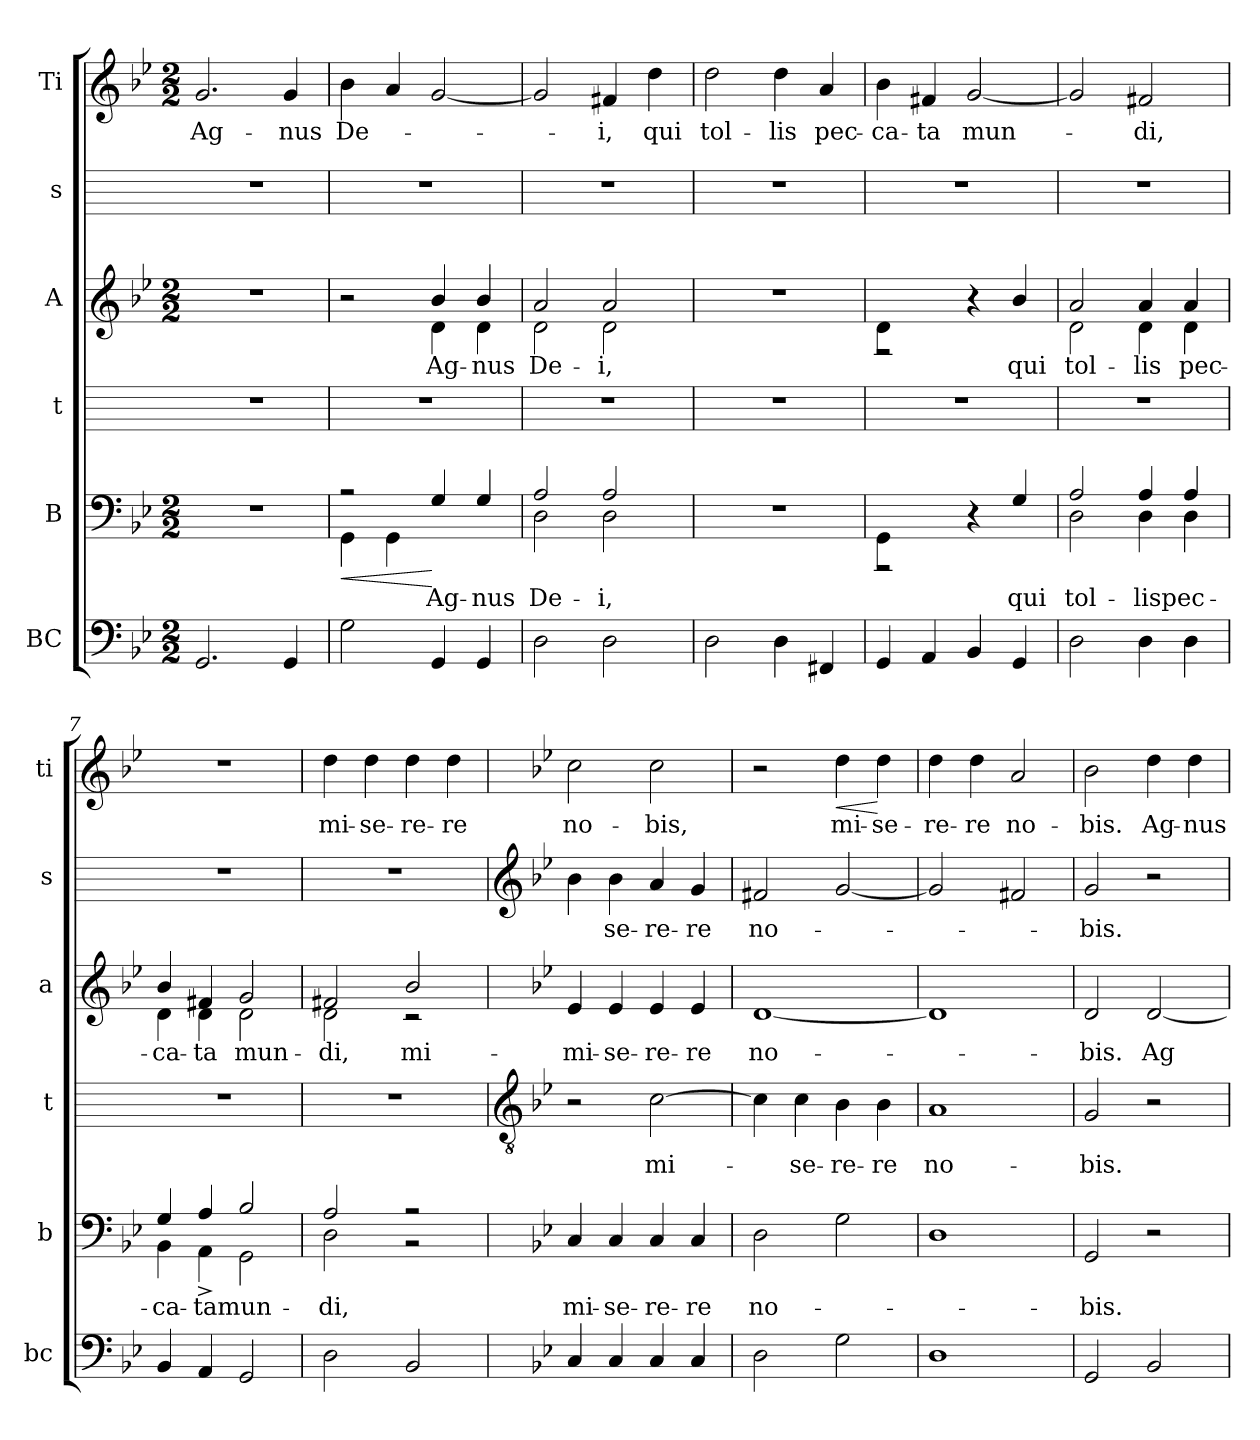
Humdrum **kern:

**kern	**kern	**text	**dynam	**kern	**text	**kern	**text	**kern	**text	**kern	**text	**dynam
*part6	*part5	*part5	*part5	*part4	*part4	*part3	*part3	*part2	*part2	*part1	*part1	*part1
*staff6	*staff5	*staff5	*staff5	*staff4	*staff4	*staff3	*staff3	*staff2	*staff2	*staff1	*staff1	*staff1
*I"BC	*I"B	*	*	*I"t	*	*I"A	*	*I"s	*	*I"Ti	*	*
*I'bc	*I'b	*	*	*I't	*	*I'a	*	*I's	*	*I'ti	*	*
!!LO:PB:g=z
*stria5	*stria5	*	*	*stria5	*	*stria5	*	*stria5	*	*stria5	*	*
*clefF4	*clefF4	*	*	*	*	*clefG2	*	*	*	*clefG2	*	*
*k[b-e-]	*k[b-e-]	*	*	*	*	*k[b-e-]	*	*	*	*k[b-e-]	*	*
*B-:	*B-:	*	*	*	*	*B-:	*	*	*	*B-:	*	*
*M2/2	*M2/2	*	*	*	*	*M2/2	*	*	*	*M2/2	*	*
=1	=1	=1	=1	=1	=1	=1	=1	=1	=1	=1	=1	=1
!	!	!	!	!	!	!	!	!	!	!	!LO:LY:b:cj	!
2.GG/	1r	.	.	1r	.	1r	.	1r	.	2.g/	Ag-	.
!	!	!	!	!	!	!	!	!	!	!	!LO:LY:b:cj	!
4GG/	.	.	.	.	.	.	.	.	.	4g/	-nus	.
=2	=2	=2	=2	=2	=2	=2	=2	=2	=2	=2	=2	=2
!	!	!	!LO:HP:b	!	!	!	!	!	!	!	!LO:LY:b:cj	!
*	*^	*	*	*	*	*^	*	*	*	*	*	*
2G\	2r	4GG\	.	<	1r	.	2ryy	2r	.	1r	.	4b-\	De-	.
.	.	4GG\	.	.	.	.	.	.	.	.	.	4a/	.	.
!	!	!	!LO:LY:b:cj	!	!	!	!	!	!LO:LY:b:cj	!	!	!	!	!
4GG/	4G/	2ryy	Ag-	[	.	.	4d\	4b-/	Ag-	.	.	[<2g/	.	.
!	!	!	!LO:LY:b:cj	!	!	!	!	!	!LO:LY:b:cj	!	!	!	!	!
4GG/	4G/	.	-nus	.	.	.	4d\	4b-/	-nus	.	.	.	.	.
=3	=3	=3	=3	=3	=3	=3	=3	=3	=3	=3	=3	=3	=3	=3
!	!	!	!LO:LY:b:cj	!	!	!	!	!	!LO:LY:b:cj	!	!	!	!	!
2D\	2A/	2D\	De-	.	1r	.	2a/	2d\	De-	1r	.	2g/]	.	.
!	!	!	!LO:LY:b:cj	!	!	!	!	!	!LO:LY:b	!	!	!	!LO:LY:b	!
2D\	2A/	2D\	-i,	.	.	.	2a/	2d\	-i,	.	.	4f#X/	-i,	.
!	!	!	!	!	!	!	!	!	!	!	!	!	!LO:LY:b:cj	!
.	.	.	.	.	.	.	.	.	.	.	.	4dd\	qui	.
*	*v	*v	*	*	*	*	*v	*v	*	*	*	*	*	*
=4	=4	=4	=4	=4	=4	=4	=4	=4	=4	=4	=4	=4
!	!	!	!	!	!	!	!	!	!	!	!LO:LY:b:cj	!
2D\	1r	.	.	1r	.	1r	.	1r	.	2dd\	tol-	.
!	!	!	!	!	!	!	!	!	!	!	!LO:LY:b:cj	!
4D\	.	.	.	.	.	.	.	.	.	4dd\	-lis	.
!	!	!	!	!	!	!	!	!	!	!	!LO:LY:b:cj	!
4FF#X/	.	.	.	.	.	.	.	.	.	4a/	pec-	.
=5	=5	=5	=5	=5	=5	=5	=5	=5	=5	=5	=5	=5
*	*^	*	*	*	*	*^	*	*	*	*	*	*
!	!	!	!	!	!	!	!	!	!	!	!	!	!LO:LY:b:cj	!
4GG/	4GG\	2r	.	.	1r	.	4d\	2r	.	1r	.	4b-\	-ca-	.
!	!	!	!	!	!	!	!	!	!	!	!	!	!LO:LY:b:cj	!
4AA/	2.ryy	.	.	.	.	.	2.ryy	.	.	.	.	4f#X/	-ta	.
!	!	!	!	!	!	!	!	!	!	!	!	!	!LO:LY:b	!
4BB-/	.	4r	.	.	.	.	.	4r	.	.	.	[<2g/	mun-	.
!	!	!	!LO:LY:b:cj	!	!	!	!	!	!LO:LY:b:cj	!	!	!	!	!
4GG/	.	4G/	qui	.	.	.	.	4b-/	qui	.	.	.	.	.
=6	=6	=6	=6	=6	=6	=6	=6	=6	=6	=6	=6	=6	=6	=6
!	!	!	!LO:LY:b:cj	!	!	!	!	!	!LO:LY:b:cj	!	!	!	!	!
2D\	2A/	2D\	tol-	.	1r	.	2a/	2d\	tol-	1r	.	2g/]	.	.
!	!	!	!LO:LY:b	!	!	!	!	!	!LO:LY:b:cj	!	!	!	!LO:LY:b:cj	!
4D\	4A/	4D\	-lispec-	.	.	.	4a/	4d\	-lis	.	.	2f#X/	-di,	.
!	!	!	!	!	!	!	!	!	!LO:LY:b:cj	!	!	!	!	!
4D\	4A/	4D\	.	.	.	.	4a/	4d\	pec-	.	.	.	.	.
=7	=7	=7	=7	=7	=7	=7	=7	=7	=7	=7	=7	=7	=7	=7
!	!	!	!LO:LY:b:cj	!	!	!	!	!	!LO:LY:b:cj	!	!	!	!	!
4BB-/	4G/	4BB-\	-ca-	.	1r	.	4b-/	4d\	-ca-	1r	.	1r	.	.
!	!	!	!LO:LY:b	!	!	!	!	!	!LO:LY:b:cj	!	!	!	!	!
4AA/	4A/	4AA^<\	-tamun-	.	.	.	4f#X/	4d\	-ta	.	.	.	.	.
!	!	!	!	!	!	!	!	!	!LO:LY:b:cj	!	!	!	!	!
2GG/	2B-/	2GG\	.	.	.	.	2g/	2d\	mun-	.	.	.	.	.
=8	=8	=8	=8	=8	=8	=8	=8	=8	=8	=8	=8	=8	=8	=8
!	!	!	!LO:LY:b:cj	!	!	!	!	!	!LO:LY:b:cj	!	!	!	!LO:LY:b:cj	!
2D\	2A/	2D\	-di,	.	1r	.	2f#X/	2d\	-di,	1r	.	4dd\	mi-	.
!	!	!	!	!	!	!	!	!	!	!	!	!	!LO:LY:b:cj	!
.	.	.	.	.	.	.	.	.	.	.	.	4dd\	-se-	.
!	!	!	!	!	!	!	!	!	!LO:LY:b:cj	!	!	!	!LO:LY:b:cj	!
2BB-/	2r	2r	.	.	.	.	2b-/	2r	mi-	.	.	4dd\	-re-	.
!	!	!	!	!	!	!	!	!	!	!	!	!	!LO:LY:b:cj	!
.	.	.	.	.	.	.	.	.	.	.	.	4dd\	-re	.
*	*v	*v	*	*	*	*	*v	*v	*	*	*	*	*	*
!!LO:LB:g=z
=9	=9	=9	=9	=9	=9	=9	=9	=9	=9	=9	=9	=9
*	*	*	*	*clefGv2	*	*	*	*clefG2	*	*	*	*
*	*	*	*	*k[b-e-]	*	*	*	*k[b-e-]	*	*	*	*
*	*	*	*	*B-:	*	*	*	*B-:	*	*	*	*
!	!	!LO:LY:b:cj	!	!	!	!	!LO:LY:b:cj	!	!	!	!LO:LY:b:cj	!
4C/	4C/	mi-	.	2r	.	4e-/	-mi-	4b-\	.	2cc\	no-	.
!	!	!LO:LY:b:cj	!	!	!	!	!LO:LY:b:cj	!	!LO:LY:b:cj	!	!	!
4C/	4C/	-se-	.	.	.	4e-/	-se-	4b-\	se-	.	.	.
!	!	!LO:LY:b:cj	!	!	!LO:LY:b:cj	!	!LO:LY:b:cj	!	!LO:LY:b:cj	!	!LO:LY:b:cj	!
4C/	4C/	-re-	.	[>2c\	mi-	4e-/	-re-	4a/	-re-	2cc\	-bis,	.
!	!	!LO:LY:b:cj	!	!	!	!	!LO:LY:b:cj	!	!LO:LY:b:cj	!	!	!
4C/	4C/	-re	.	.	.	4e-/	-re	4g/	-re	.	.	.
=10	=10	=10	=10	=10	=10	=10	=10	=10	=10	=10	=10	=10
!	!	!LO:LY:b:cj	!	!	!	!	!LO:LY:b:cj	!	!LO:LY:b:cj	!	!	!
2D\	2D\	no-	.	4c\]	.	[<1d	no-	2f#X/	no-	2r	.	.
!	!	!	!	!	!LO:LY:b:cj	!	!	!	!	!	!	!
.	.	.	.	4c\	-se-	.	.	.	.	.	.	.
!	!	!	!	!	!LO:LY:b:cj	!	!	!	!	!	!LO:LY:b:cj	!LO:HP:b
2G\	2G\	.	.	4B-\	-re-	.	.	[<2g/	.	4dd\	mi-	<
!	!	!	!	!	!LO:LY:b:cj	!	!	!	!	!	!LO:LY:b:cj	!
.	.	.	.	4B-\	-re	.	.	.	.	4dd\	-se-	[
=11	=11	=11	=11	=11	=11	=11	=11	=11	=11	=11	=11	=11
!	!	!	!	!	!LO:LY:b:cj	!	!	!	!	!	!LO:LY:b:cj	!
1D	1D	.	.	1A	no-	1d]	.	2g/]	.	4dd\	-re-	.
!	!	!	!	!	!	!	!	!	!	!	!LO:LY:b:cj	!
.	.	.	.	.	.	.	.	.	.	4dd\	-re	.
!	!	!	!	!	!	!	!	!	!	!	!LO:LY:b:cj	!
.	.	.	.	.	.	.	.	2f#X/	.	2a/	no-	.
=12	=12	=12	=12	=12	=12	=12	=12	=12	=12	=12	=12	=12
!	!	!LO:LY:b:cj	!	!	!LO:LY:b:cj	!	!LO:LY:b:cj	!	!LO:LY:b:cj	!	!LO:LY:b:cj	!
2GG/	2GG/	-bis.	.	2G/	-bis.	2d/	-bis.	2g/	-bis.	2b-\	-bis.	.
!	!	!	!	!	!	!	!LO:LY:b:cj	!	!	!	!LO:LY:b:cj	!
2BB-/	2r	.	.	2r	.	[<2d/	Ag-	2r	.	4dd\	Ag-	.
!	!	!	!	!	!	!	!	!	!	!	!LO:LY:b:cj	!
.	.	.	.	.	.	.	.	.	.	4dd\	-nus	.
=	=	=	=	=	=	=	=	=	=	=	=	=
*-	*-	*-	*-	*-	*-	*-	*-	*-	*-	*-	*-	*-
